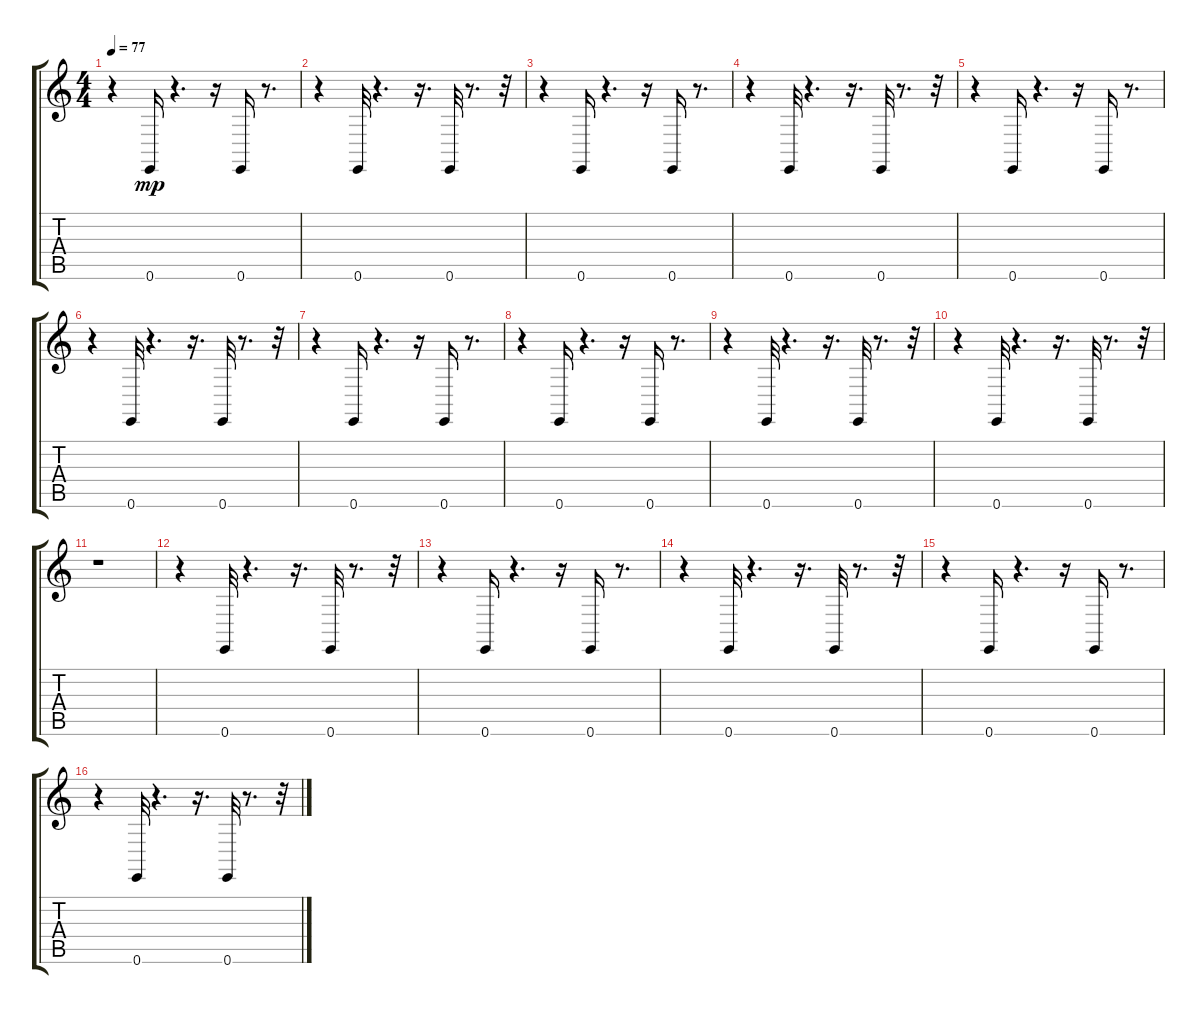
\track "" {instrument acousticgrandpiano}
\staff {score tabs}
\tuning (E4 B3 G3 D3 A2 E2) {hide}
\ts (4 4)
\tempo 77
\clef g2
\ks c
r.4{dy mp} 0.6.16 r.4{d} r.16 0.6.16 r.8{d} |
r.4 0.6.32 r.4{d} r.16{d} 0.6.32 r.8{d} r.32 |
r.4 0.6.16 r.4{d} r.16 0.6.16 r.8{d} |
r.4 0.6.32 r.4{d} r.16{d} 0.6.32 r.8{d} r.32 |
r.4 0.6.16 r.4{d} r.16 0.6.16 r.8{d} |
r.4 0.6.32 r.4{d} r.16{d} 0.6.32 r.8{d} r.32 |
r.4 0.6.16 r.4{d} r.16 0.6.16 r.8{d} |
r.4 0.6.16 r.4{d} r.16 0.6.16 r.8{d} |
r.4 0.6.32 r.4{d} r.16{d} 0.6.32 r.8{d} r.32 |
r.4 0.6.32 r.4{d} r.16{d} 0.6.32 r.8{d} r.32 |
r.1 |
r.4 0.6.32 r.4{d} r.16{d} 0.6.32 r.8{d} r.32 |
r.4 0.6.16 r.4{d} r.16 0.6.16 r.8{d} |
r.4 0.6.32 r.4{d} r.16{d} 0.6.32 r.8{d} r.32 |
r.4 0.6.16 r.4{d} r.16 0.6.16 r.8{d} |
r.4 0.6.32 r.4{d} r.16{d} 0.6.32 r.8{d} r.32
